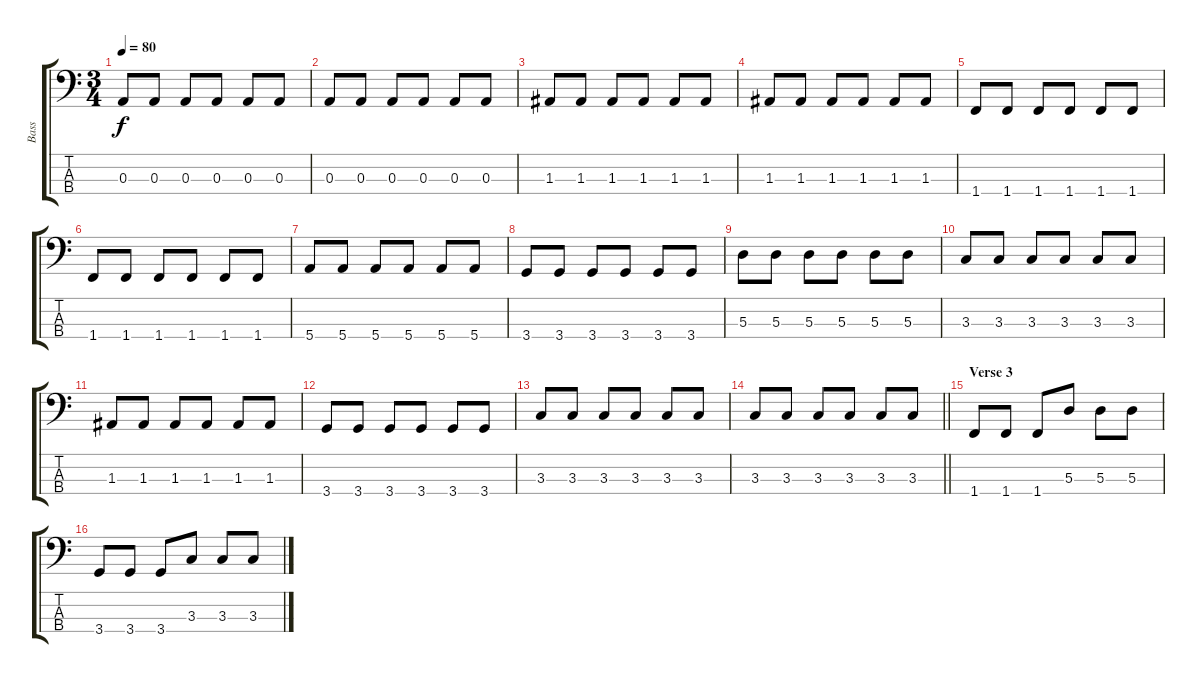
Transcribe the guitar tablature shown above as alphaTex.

\track ("Bass" "Bass") {instrument electricbasspick}
\staff {score tabs}
\tuning (G2 D2 A1 E1) {hide}
\ts (3 4)
\tempo 80
\clef f4
\ks c
0.3.8{dy f} 0.3.8 0.3.8 0.3.8 0.3.8 0.3.8 |
0.3.8 0.3.8 0.3.8 0.3.8 0.3.8 0.3.8 |
1.3.8 1.3.8 1.3.8 1.3.8 1.3.8 1.3.8 |
1.3.8 1.3.8 1.3.8 1.3.8 1.3.8 1.3.8 |
1.4.8 1.4.8 1.4.8 1.4.8 1.4.8 1.4.8 |
1.4.8 1.4.8 1.4.8 1.4.8 1.4.8 1.4.8 |
5.4.8 5.4.8 5.4.8 5.4.8 5.4.8 5.4.8 |
3.4.8 3.4.8 3.4.8 3.4.8 3.4.8 3.4.8 |
5.3.8 5.3.8 5.3.8 5.3.8 5.3.8 5.3.8 |
3.3.8 3.3.8 3.3.8 3.3.8 3.3.8 3.3.8 |
1.3.8 1.3.8 1.3.8 1.3.8 1.3.8 1.3.8 |
3.4.8 3.4.8 3.4.8 3.4.8 3.4.8 3.4.8 |
3.3.8 3.3.8 3.3.8 3.3.8 3.3.8 3.3.8 |
\barLineRight lightlight
3.3.8 3.3.8 3.3.8 3.3.8 3.3.8 3.3.8 |
\section ("" "Verse 3")
1.4.8 1.4.8 1.4.8 5.3.8 5.3.8 5.3.8 |
3.4.8 3.4.8 3.4.8 3.3.8 3.3.8 3.3.8
